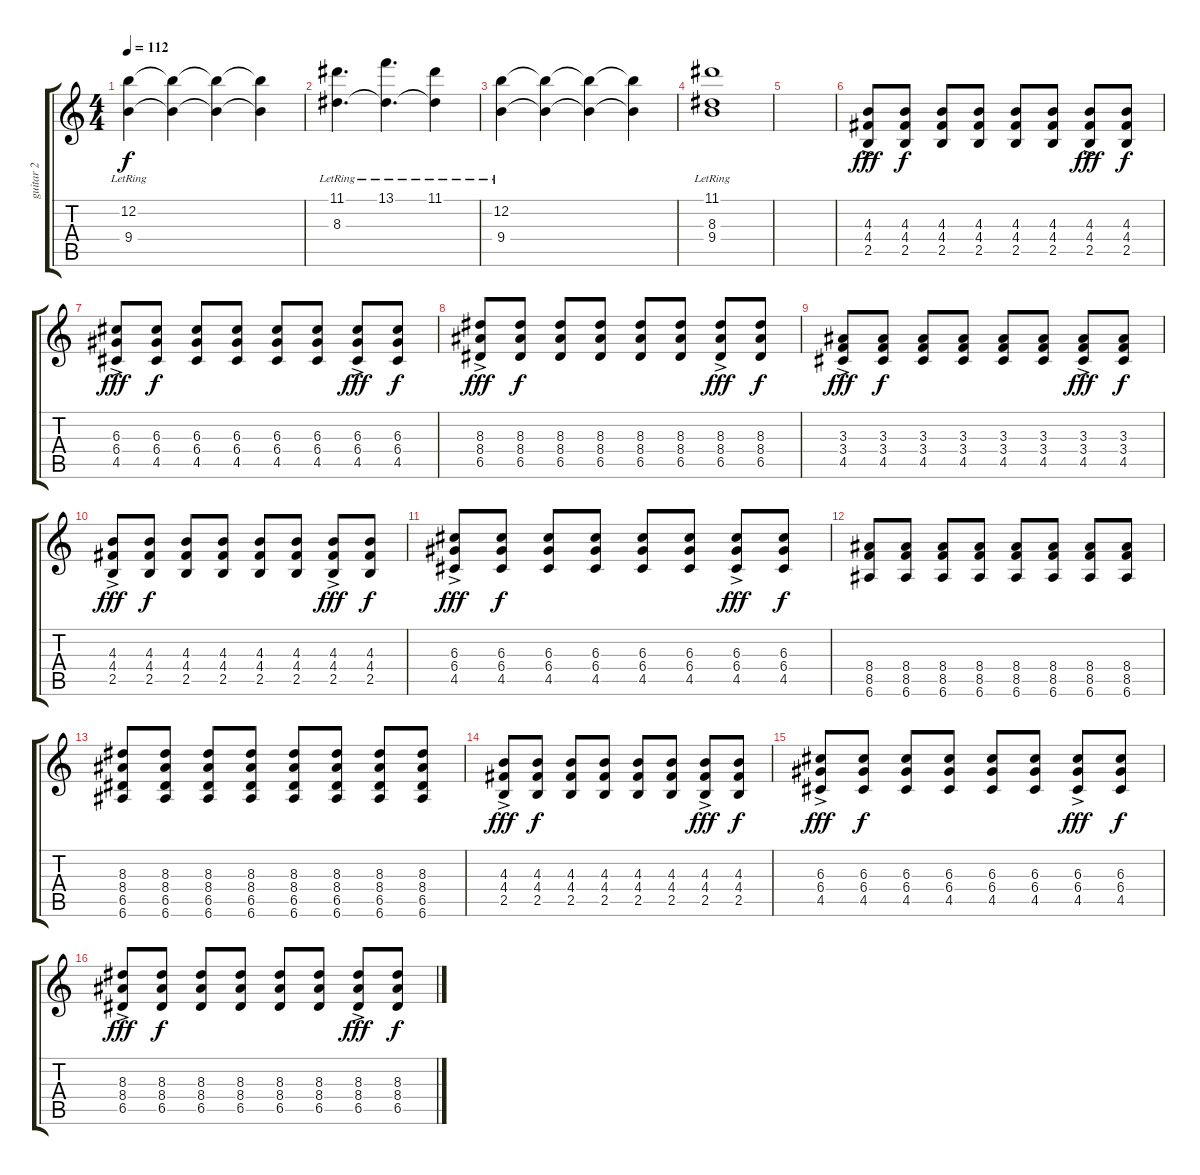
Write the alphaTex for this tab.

\track ("guitar 2" "guitar 2") {instrument distortionguitar}
\staff {score tabs}
\tuning (E4 B3 G3 D3 A2 E2) {hide}
\ts (4 4)
\tempo 112
\clef g2
\ks c
(12.2 9.4{lr}).4{dy f} (12.2{t} 9.4{t}).4 (12.2{t} 9.4{t}).4 (12.2{t} 9.4{t}).4 |
(11.1{lr} 8.3{lr}).4{d} (13.1{lr} 8.3{t}).4{d} (11.1{lr} 8.3{t}).4 |
(12.2 9.4{lr}).4 (12.2{t} 9.4{t}).4 (12.2{t} 9.4{t}).4 (12.2{t} 9.4{t}).4 |
(11.1{lr} 8.3 9.4).1{volume 7} |
|
(4.3 4.4{ac} 2.5).8{dy fff volume 9 instrument distortionguitar} (4.3 4.4 2.5).8{dy f} (4.3 4.4 2.5).8 (4.3 4.4 2.5).8 (4.3 4.4 2.5).8 (4.3 4.4 2.5).8 (4.3 4.4{ac} 2.5).8{dy fff} (4.3 4.4 2.5).8{dy f} |
(6.3 6.4{ac} 4.5).8{dy fff} (6.3 6.4 4.5).8{dy f} (6.3 6.4 4.5).8 (6.3 6.4 4.5).8 (6.3 6.4 4.5).8 (6.3 6.4 4.5).8 (6.3 6.4{ac} 4.5).8{dy fff} (6.3 6.4 4.5).8{dy f} |
(8.3 8.4{ac} 6.5).8{dy fff} (8.3 8.4 6.5).8{dy f} (8.3 8.4 6.5).8 (8.3 8.4 6.5).8 (8.3 8.4 6.5).8 (8.3 8.4 6.5).8 (8.3 8.4{ac} 6.5).8{dy fff} (8.3 8.4 6.5).8{dy f} |
(3.3 3.4{ac} 4.5).8{dy fff} (3.3 3.4 4.5).8{dy f} (3.3 3.4 4.5).8 (3.3 3.4 4.5).8 (3.3 3.4 4.5).8 (3.3 3.4 4.5).8 (3.3 3.4{ac} 4.5).8{dy fff} (3.3 3.4 4.5).8{dy f} |
(4.3 4.4{ac} 2.5).8{dy fff} (4.3 4.4 2.5).8{dy f} (4.3 4.4 2.5).8 (4.3 4.4 2.5).8 (4.3 4.4 2.5).8 (4.3 4.4 2.5).8 (4.3 4.4{ac} 2.5).8{dy fff} (4.3 4.4 2.5).8{dy f} |
(6.3 6.4{ac} 4.5).8{dy fff} (6.3 6.4 4.5).8{dy f} (6.3 6.4 4.5).8 (6.3 6.4 4.5).8 (6.3 6.4 4.5).8 (6.3 6.4 4.5).8 (6.3 6.4{ac} 4.5).8{dy fff} (6.3 6.4 4.5).8{dy f} |
(8.4 8.5 6.6).8 (8.4 8.5 6.6).8 (8.4 8.5 6.6).8 (8.4 8.5 6.6).8 (8.4 8.5 6.6).8 (8.4 8.5 6.6).8 (8.4 8.5 6.6).8 (8.4 8.5 6.6).8 |
(8.3 8.4 6.5 6.6).8 (8.3 8.4 6.5 6.6).8 (8.3 8.4 6.5 6.6).8 (8.3 8.4 6.5 6.6).8 (8.3 8.4 6.5 6.6).8 (8.3 8.4 6.5 6.6).8 (8.3 8.4 6.5 6.6).8 (8.3 8.4 6.5 6.6).8 |
(4.3 4.4{ac} 2.5).8{dy fff volume 9 instrument distortionguitar} (4.3 4.4 2.5).8{dy f} (4.3 4.4 2.5).8 (4.3 4.4 2.5).8 (4.3 4.4 2.5).8 (4.3 4.4 2.5).8 (4.3 4.4{ac} 2.5).8{dy fff} (4.3 4.4 2.5).8{dy f} |
(6.3 6.4{ac} 4.5).8{dy fff} (6.3 6.4 4.5).8{dy f} (6.3 6.4 4.5).8 (6.3 6.4 4.5).8 (6.3 6.4 4.5).8 (6.3 6.4 4.5).8 (6.3 6.4{ac} 4.5).8{dy fff} (6.3 6.4 4.5).8{dy f} |
(8.3 8.4{ac} 6.5).8{dy fff} (8.3 8.4 6.5).8{dy f} (8.3 8.4 6.5).8 (8.3 8.4 6.5).8 (8.3 8.4 6.5).8 (8.3 8.4 6.5).8 (8.3 8.4{ac} 6.5).8{dy fff} (8.3 8.4 6.5).8{dy f}
